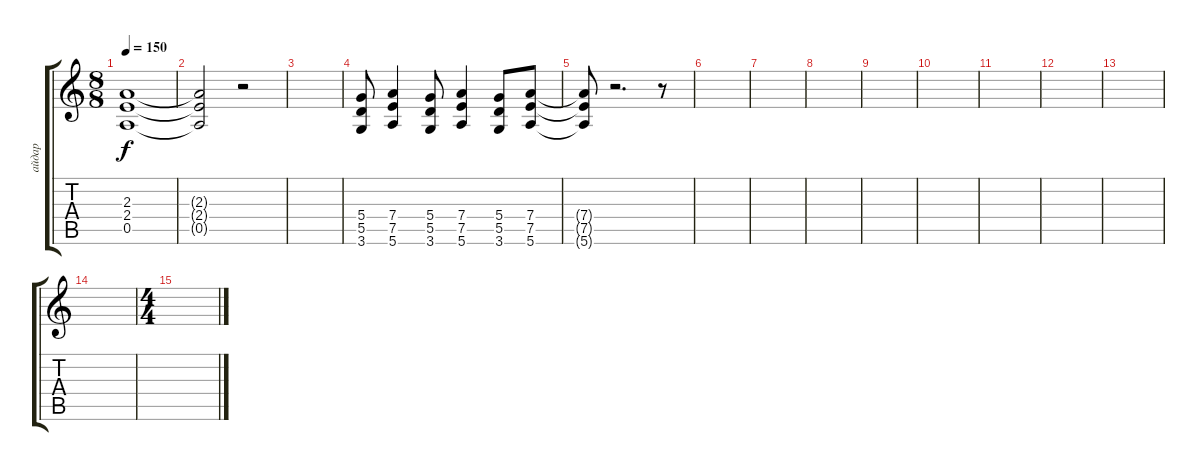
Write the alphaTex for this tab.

\track ("айдар" "айдар") {instrument distortionguitar}
\staff {score tabs}
\tuning (E4 B3 G3 D3 A2 E2) {hide}
\ts (8 8)
\tempo 150
\clef g2
\ks c
(2.3{t} 2.4{t} 0.5{t}).1{dy f} |
(2.3{t} 2.4{t} 0.5{t}).2 r.2 |
|
(5.4 5.5 3.6).8 (7.4 7.5 5.6).4 (5.4 5.5 3.6).8 (7.4 7.5 5.6).4 (5.4 5.5 3.6).8 (7.4 7.5 5.6).8 |
(7.4{t} 7.5{t} 5.6{t}).8 r.2{d} r.8 |
|
|
|
|
|
|
|
|
|
\ts (4 4)
